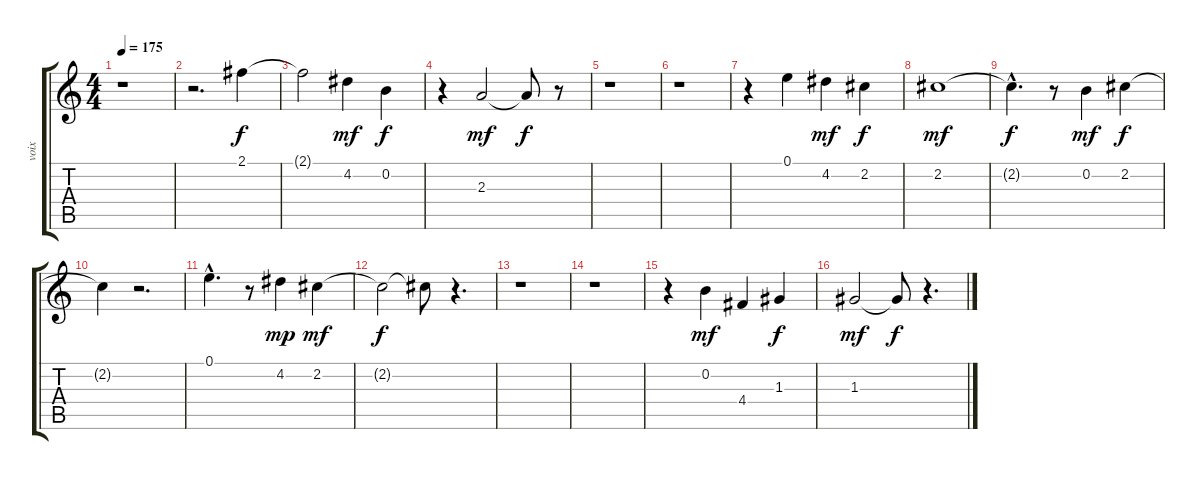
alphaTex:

\track ("voix" "voix") {instrument acousticguitarsteel}
\staff {score tabs}
\tuning (E4 B3 G3 D3 A2 E2) {hide}
\ts (4 4)
\tempo 175
\clef g2
\ks c
r.1{dy f} |
r.2{d} 2.1.4 |
2.1{t}.2 4.2.4{dy mf} 0.2.4{dy f} |
r.4 2.3.2{dy mf} 2.3{t}.8{dy f} r.8 |
r.1 |
r.1 |
r.4 0.1.4 4.2.4{dy mf} 2.2.4{dy f} |
2.2.1{dy mf} |
2.2{hac t}.4{d dy f} r.8 0.2.4{dy mf} 2.2.4{dy f} |
2.2{t}.4 r.2{d} |
0.1{hac}.4{d} r.8 4.2.4{dy mp} 2.2.4{dy mf} |
2.2{t}.2{dy f} 2.2{t}.8 r.4{d} |
r.1 |
r.1 |
r.4 0.2.4{dy mf} 4.4.4 1.3.4{dy f} |
1.3.2{dy mf} 1.3{t}.8{dy f} r.4{d}
